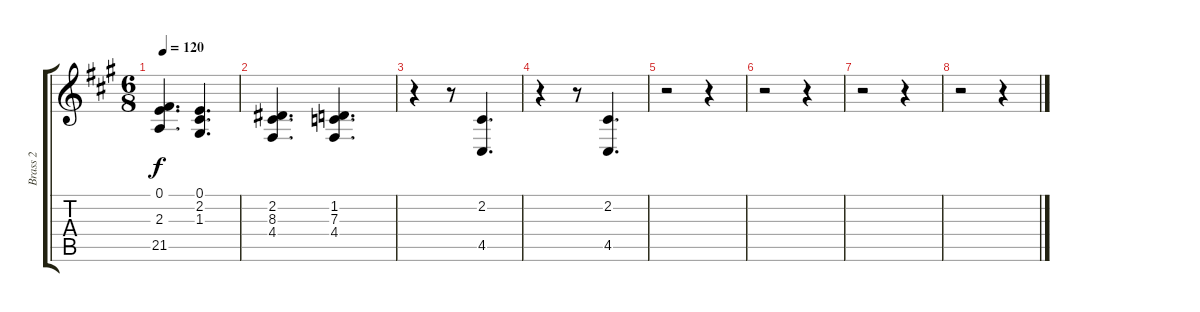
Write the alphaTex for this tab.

\track ("Brass 2" "Brass 2") {instrument synthbrass2}
\staff {score tabs}
\tuning (E4 B3 G3 D3 A2 E2) {hide}
\ts (6 8)
\tempo 120
\clef g2
\ks a
(0.1 2.3 21.5).4{d dy f} (0.1 2.2 1.3).4{d} |
(2.2 8.3 4.4).4{d} (1.2 7.3 4.4).4{d} |
r.4{volume 2} r.8 (2.2 4.5).4{d} |
r.4 r.8 (2.2 4.5).4{d} |
r.2 r.4 |
r.2 r.4 |
r.2 r.4 |
r.2 r.4
